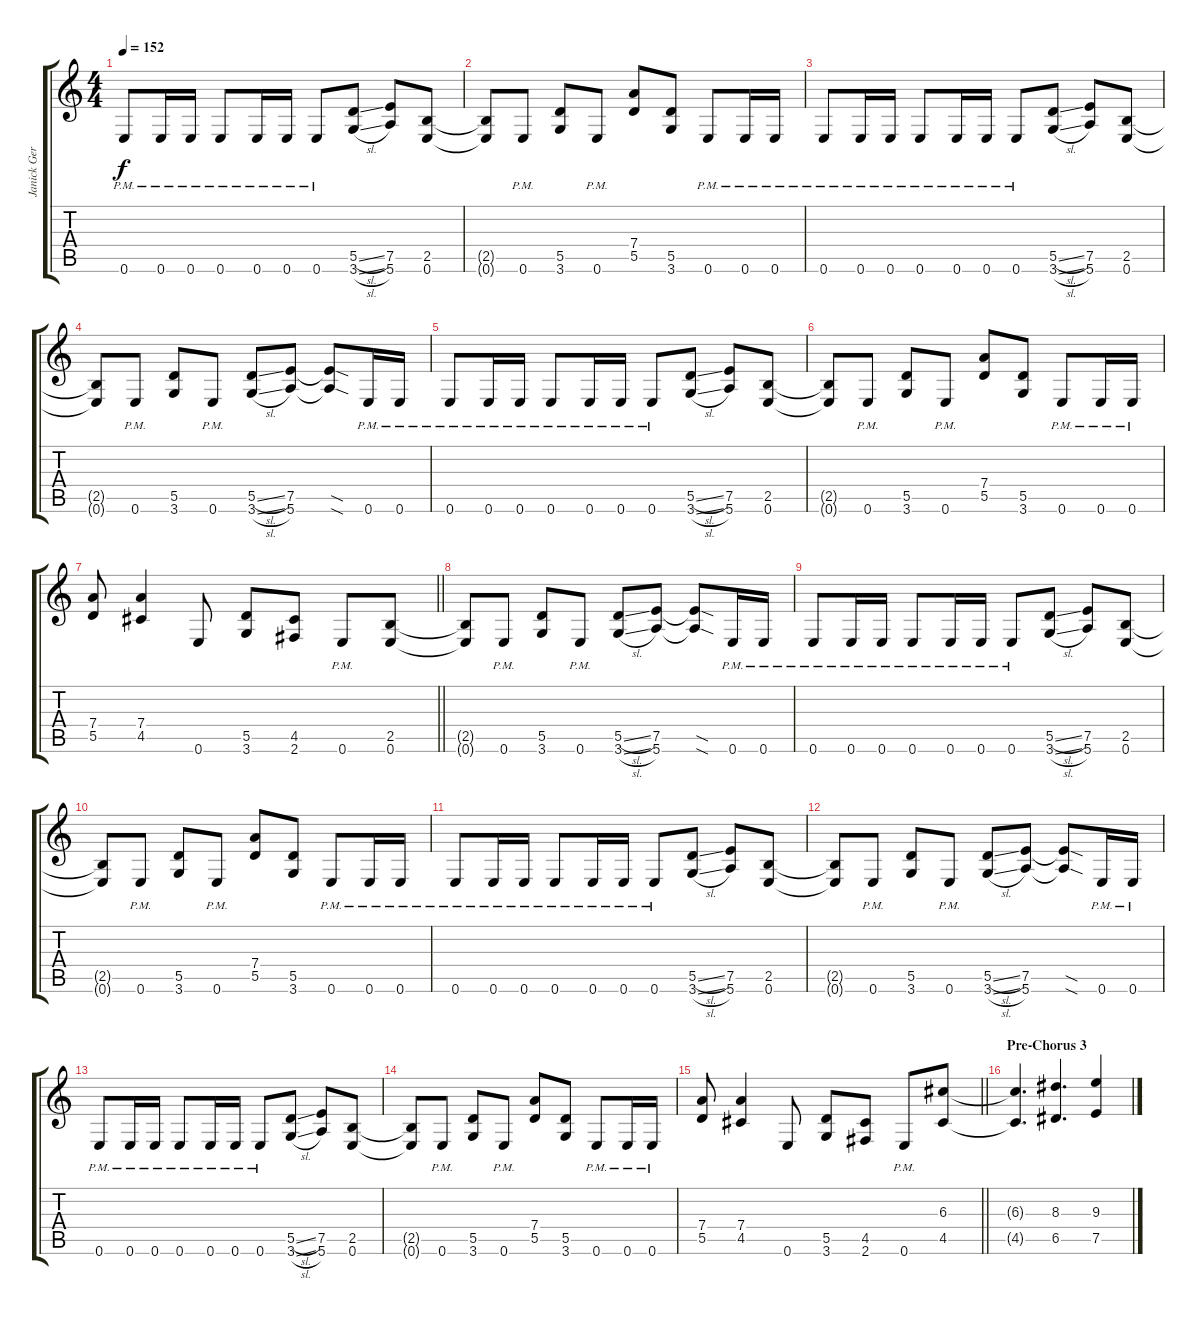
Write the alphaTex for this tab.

\track ("Janick Gers" "Janick Ger") {instrument overdrivenguitar}
\staff {score tabs}
\tuning (E4 B3 G3 D3 A2 E2) {hide}
\ts (4 4)
\tempo 152
\clef g2
\ks c
0.6{pm}.8{dy f} 0.6{pm}.16 0.6{pm}.16 0.6{pm}.8 0.6{pm}.16 0.6{pm}.16 0.6{pm}.8 (5.5{sl} 3.6{sl}).8 (7.5 5.6).8 (2.5 0.6).8 |
(2.5{t} 0.6{t}).8 0.6{pm}.8 (5.5 3.6).8 0.6{pm}.8 (7.4 5.5).8 (5.5 3.6).8 0.6{pm}.8 0.6{pm}.16 0.6{pm}.16 |
0.6{pm}.8 0.6{pm}.16 0.6{pm}.16 0.6{pm}.8 0.6{pm}.16 0.6{pm}.16 0.6{pm}.8 (5.5{sl} 3.6{sl}).8 (7.5 5.6).8 (2.5 0.6).8 |
(2.5{t} 0.6{t}).8 0.6{pm}.8 (5.5 3.6).8 0.6{pm}.8 (5.5{sl} 3.6{sl}).8 (7.5 5.6).8 (7.5{sod t} 5.6{sod t}).8 0.6{pm}.16 0.6{pm}.16 |
0.6{pm}.8 0.6{pm}.16 0.6{pm}.16 0.6{pm}.8 0.6{pm}.16 0.6{pm}.16 0.6{pm}.8 (5.5{sl} 3.6{sl}).8 (7.5 5.6).8 (2.5 0.6).8 |
(2.5{t} 0.6{t}).8 0.6{pm}.8 (5.5 3.6).8 0.6{pm}.8 (7.4 5.5).8 (5.5 3.6).8 0.6{pm}.8 0.6{pm}.16 0.6{pm}.16 |
\barLineRight lightlight
(7.4 5.5).8 (7.4 4.5).4 0.6.8 (5.5 3.6).8 (4.5 2.6).8 0.6{pm}.8 (2.5 0.6).8 |
(2.5{t} 0.6{t}).8 0.6{pm}.8 (5.5 3.6).8 0.6{pm}.8 (5.5{sl} 3.6{sl}).8 (7.5 5.6).8 (7.5{sod t} 5.6{sod t}).8 0.6{pm}.16 0.6{pm}.16 |
0.6{pm}.8 0.6{pm}.16 0.6{pm}.16 0.6{pm}.8 0.6{pm}.16 0.6{pm}.16 0.6{pm}.8 (5.5{sl} 3.6{sl}).8 (7.5 5.6).8 (2.5 0.6).8 |
(2.5{t} 0.6{t}).8 0.6{pm}.8 (5.5 3.6).8 0.6{pm}.8 (7.4 5.5).8 (5.5 3.6).8 0.6{pm}.8 0.6{pm}.16 0.6{pm}.16 |
0.6{pm}.8 0.6{pm}.16 0.6{pm}.16 0.6{pm}.8 0.6{pm}.16 0.6{pm}.16 0.6{pm}.8 (5.5{sl} 3.6{sl}).8 (7.5 5.6).8 (2.5 0.6).8 |
(2.5{t} 0.6{t}).8 0.6{pm}.8 (5.5 3.6).8 0.6{pm}.8 (5.5{sl} 3.6{sl}).8 (7.5 5.6).8 (7.5{sod t} 5.6{sod t}).8 0.6{pm}.16 0.6{pm}.16 |
0.6{pm}.8 0.6{pm}.16 0.6{pm}.16 0.6{pm}.8 0.6{pm}.16 0.6{pm}.16 0.6{pm}.8 (5.5{sl} 3.6{sl}).8 (7.5 5.6).8 (2.5 0.6).8 |
(2.5{t} 0.6{t}).8 0.6{pm}.8 (5.5 3.6).8 0.6{pm}.8 (7.4 5.5).8 (5.5 3.6).8 0.6{pm}.8 0.6{pm}.16 0.6{pm}.16 |
\barLineRight lightlight
(7.4 5.5).8 (7.4 4.5).4 0.6.8 (5.5 3.6).8 (4.5 2.6).8 0.6{pm}.8 (6.3 4.5).8 |
\section ("" "Pre-Chorus 3")
(6.3{t} 4.5{t}).4{d} (8.3 6.5).4{d} (9.3 7.5).4
